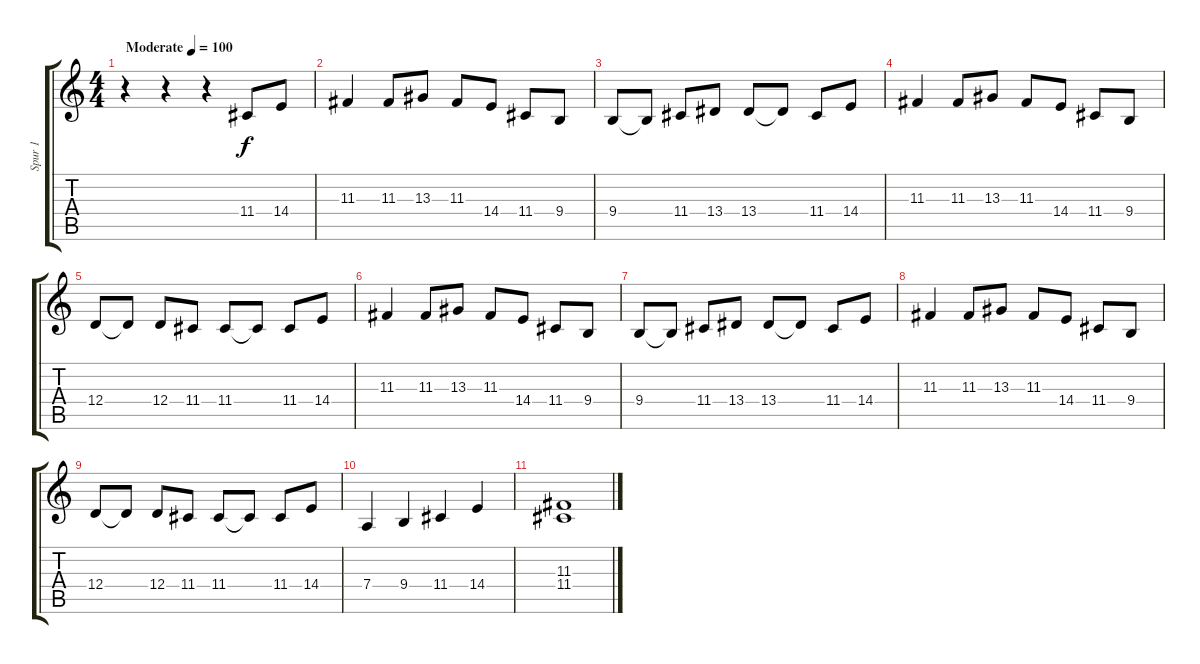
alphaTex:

\track ("Spur 1" "Spur 1") {instrument synthbrass1}
\staff {score tabs}
\tuning (E4 B3 G3 D3 A2 E2) {hide}
\ts (4 4)
\tempo (100 "Moderate")
\clef g2
\ks c
r.4{dy f instrument synthbrass1} r.4 r.4 11.4.8 14.4.8 |
11.3.4 11.3.8 13.3.8 11.3.8 14.4.8 11.4.8 9.4.8 |
9.4.8 9.4{t}.8 11.4.8 13.4.8 13.4.8 13.4{t}.8 11.4.8 14.4.8 |
11.3.4 11.3.8 13.3.8 11.3.8 14.4.8 11.4.8 9.4.8 |
12.4.8 12.4{t}.8 12.4.8 11.4.8 11.4.8 11.4{t}.8 11.4.8 14.4.8 |
11.3.4 11.3.8 13.3.8 11.3.8 14.4.8 11.4.8 9.4.8 |
9.4.8 9.4{t}.8 11.4.8 13.4.8 13.4.8 13.4{t}.8 11.4.8 14.4.8 |
11.3.4 11.3.8 13.3.8 11.3.8 14.4.8 11.4.8 9.4.8 |
12.4.8 12.4{t}.8 12.4.8 11.4.8 11.4.8 11.4{t}.8 11.4.8 14.4.8 |
7.4.4 9.4.4 11.4.4 14.4.4 |
(11.3 11.4).1
